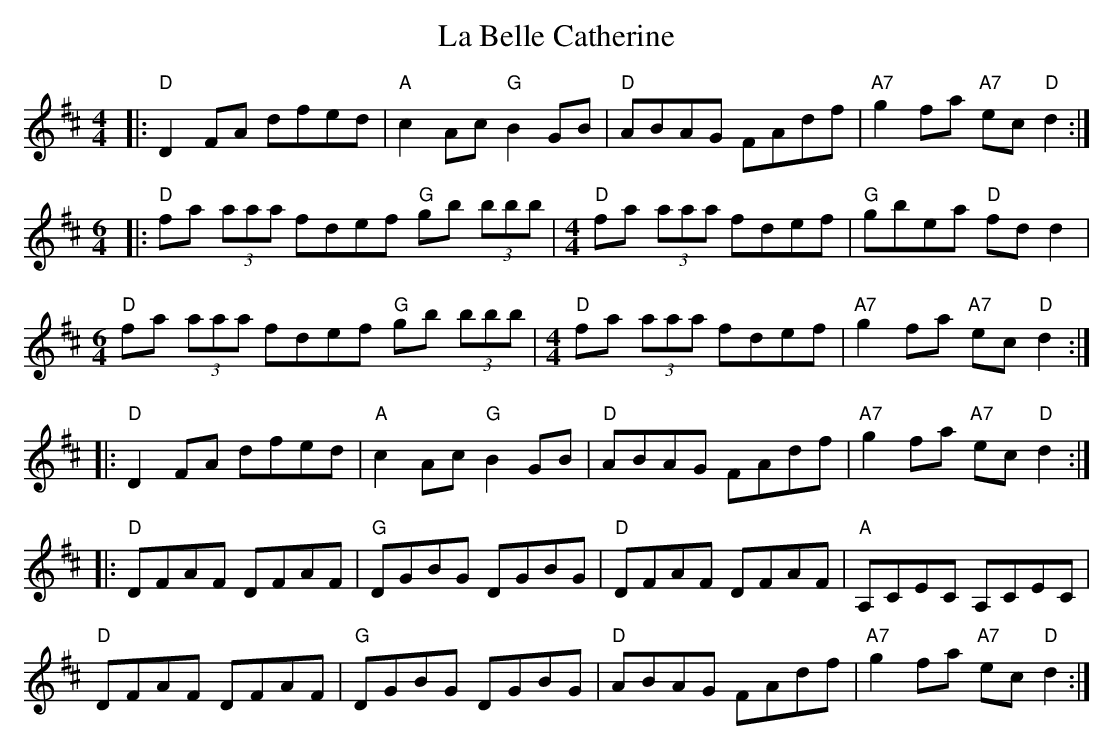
X:1
T: La Belle Catherine
M: 4/4
L: 1/8
K: Dmaj
|:"D"D2FA dfed|"A"c2 Ac "G"B2GB|"D"ABAG FAdf|"A7"g2fa "A7"ec "D"d2:|
M:6/4
|:"D"fa (3aaa fdef "G"gb (3bbb|[M:4/4]"D"fa (3aaa fdef|"G"gbea "D"fdd2|
M:6/4
"D"fa (3aaa fdef "G"gb (3bbb|[M:4/4]"D"fa (3aaa fdef|"A7"g2 fa "A7"ec "D"d2:|
|:"D"D2FA dfed|"A"c2Ac "G"B2GB|"D"ABAG FAdf|"A7"g2fa "A7"ec "D"d2:|
|:"D"DFAF DFAF|"G"DGBG DGBG|"D"DFAF DFAF|"A"A,CEC A,CEC|
"D"DFAF DFAF|"G"DGBG DGBG|"D"ABAG FAdf|"A7"g2 fa "A7"ec "D"d2:|
